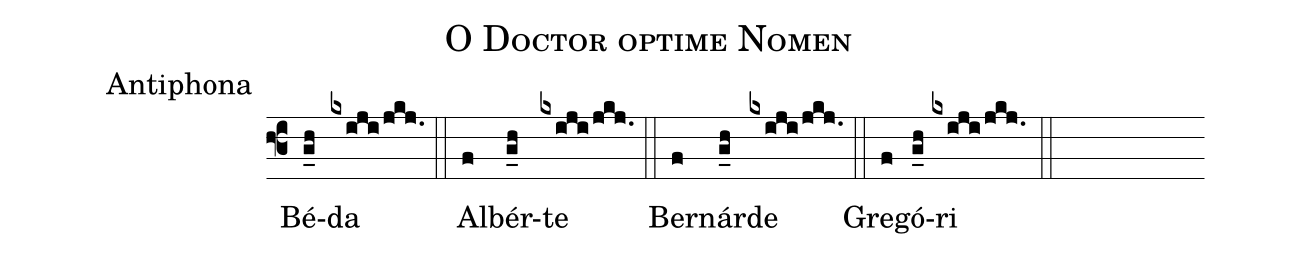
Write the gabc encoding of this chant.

name:O Doctor optime Nomen;
office-part:Antiphona;
%%
(f3) <v>\hspace{2mm}</v>Bé(g_h)da(kxiji/jkj.) <v>\hspace{2mm}</v>(::) Al(f////)bér(g_h////)te(kxiji/jkj.) (::) Ber(f)nár(g_h)de(kxiji/jkj.) (::) Gre(f)gó(g_h)ri(kxiji/jkj.) (::)
